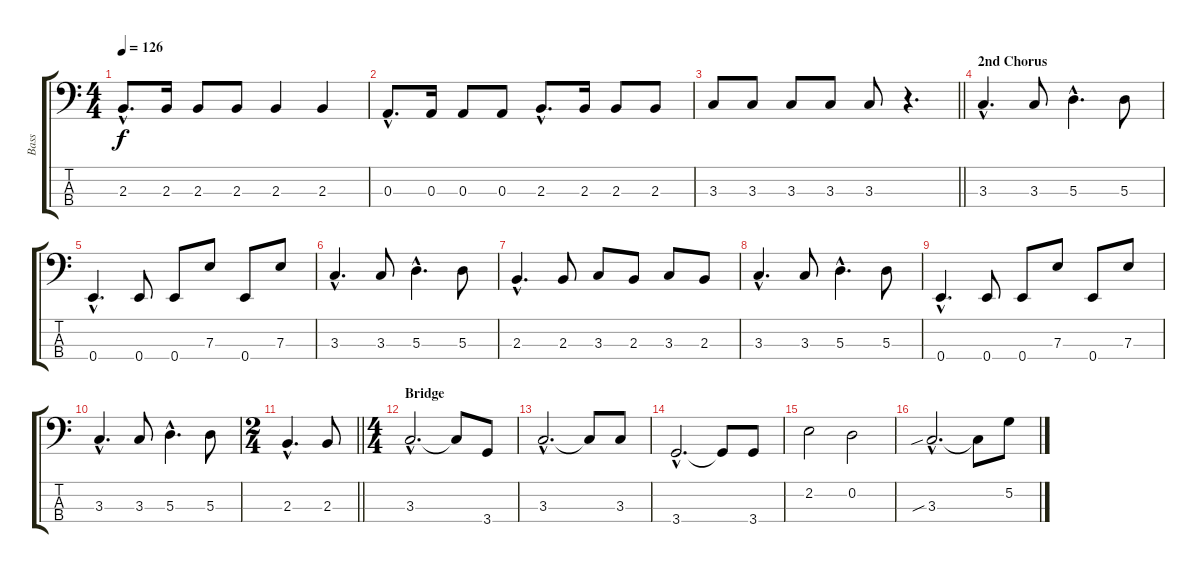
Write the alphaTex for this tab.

\track ("Bass" "Bass") {instrument electricbassfinger}
\staff {score tabs}
\tuning (G2 D2 A1 E1) {hide}
\ts (4 4)
\tempo 126
\clef f4
\ks c
2.3{hac}.8{d dy f} 2.3.16 2.3.8 2.3.8 2.3.4 2.3.4 |
0.3{hac}.8{d} 0.3.16 0.3.8 0.3.8 2.3{hac}.8{d} 2.3.16 2.3.8 2.3.8 |
\barLineRight lightlight
3.3.8 3.3.8 3.3.8 3.3.8 3.3.8 r.4{d} |
\section ("" "2nd Chorus")
3.3{hac}.4{d} 3.3.8 5.3{hac}.4{d} 5.3.8 |
0.4{hac}.4{d} 0.4.8 0.4.8 7.3.8 0.4.8 7.3.8 |
3.3{hac}.4{d} 3.3.8 5.3{hac}.4{d} 5.3.8 |
2.3{hac}.4{d} 2.3.8 3.3.8 2.3.8 3.3.8 2.3.8 |
3.3{hac}.4{d} 3.3.8 5.3{hac}.4{d} 5.3.8 |
0.4{hac}.4{d} 0.4.8 0.4.8 7.3.8 0.4.8 7.3.8 |
3.3{hac}.4{d} 3.3.8 5.3{hac}.4{d} 5.3.8 |
\ts (2 4)
\barLineRight lightlight
2.3{hac}.4{d} 2.3.8 |
\ts (4 4)
\section ("" "Bridge")
3.3{hac}.2{d} 3.3{t}.8 3.4.8 |
3.3{hac}.2{d} 3.3{t}.8 3.3.8 |
3.4{hac}.2{d} 3.4{t}.8 3.4.8 |
2.2.2 0.2.2 |
3.3{sib hac}.2{d} 3.3{t}.8 5.2.8
